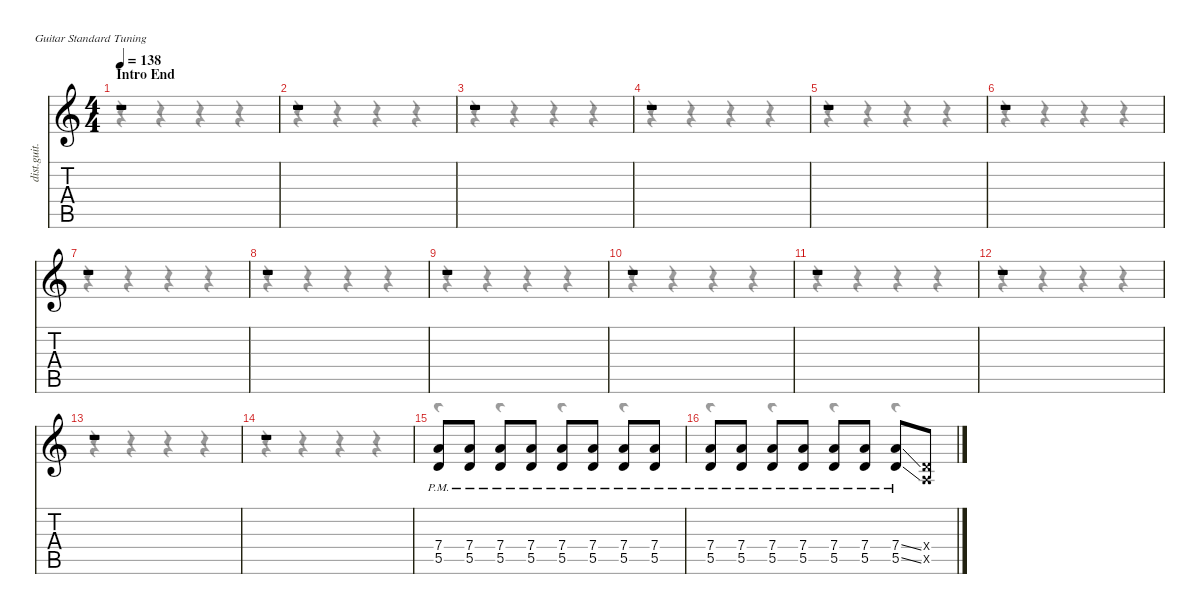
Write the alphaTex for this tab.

\defaultSystemsLayout 4
\hideDynamics
\bracketExtendMode nobrackets
\track ("Kirk Hammett ( Lead )" "dist.guit.") {instrument distortionguitar}
\staff {score tabs}
\tuning (E4 B3 G3 D3 A2 E2)
\voice
\ts (4 4)
\section ("" "Intro End")
\tempo 138
\clef g2
\ks c
r.1{dy p} |
r.1 |
r.1 |
r.1 |
r.1 |
r.1 |
r.1 |
r.1 |
r.1 |
r.1 |
r.1 |
r.1 |
r.1 |
r.1 |
(7.4{pm} 5.5{pm}).8 (7.4{pm} 5.5{pm}).8 (7.4{pm} 5.5{pm}).8{dy mp} (7.4{pm} 5.5{pm}).8 (7.4{pm} 5.5{pm}).8 (7.4{pm} 5.5{pm}).8 (7.4{pm} 5.5{pm}).8 (7.4{pm} 5.5{pm}).8{dy mf} |
(7.4{pm} 5.5{pm}).8 (7.4{pm} 5.5{pm}).8 (7.4{pm} 5.5{pm}).8{dy f} (7.4{pm} 5.5{pm}).8 (7.4{pm} 5.5{pm}).8{dy ff} (7.4{pm} 5.5{pm}).8 (7.4{ss pm} 5.5{ss pm}).8 (0.4{x} 0.5{x}).8
\voice
\clef g2
\ottava regular
\simile none
\ks c
r.4{dy mf} r.4 r.4 r.4 |
r.4 r.4 r.4 r.4 |
r.4 r.4 r.4 r.4 |
r.4 r.4 r.4 r.4 |
r.4 r.4 r.4 r.4 |
r.4 r.4 r.4 r.4 |
r.4 r.4 r.4 r.4 |
r.4 r.4 r.4 r.4 |
r.4 r.4 r.4 r.4 |
r.4 r.4 r.4 r.4 |
r.4 r.4 r.4 r.4 |
r.4 r.4 r.4 r.4 |
r.4 r.4 r.4 r.4 |
r.4 r.4 r.4 r.4 |
r.4 r.4 r.4 r.4 |
r.4 r.4 r.4 r.4
